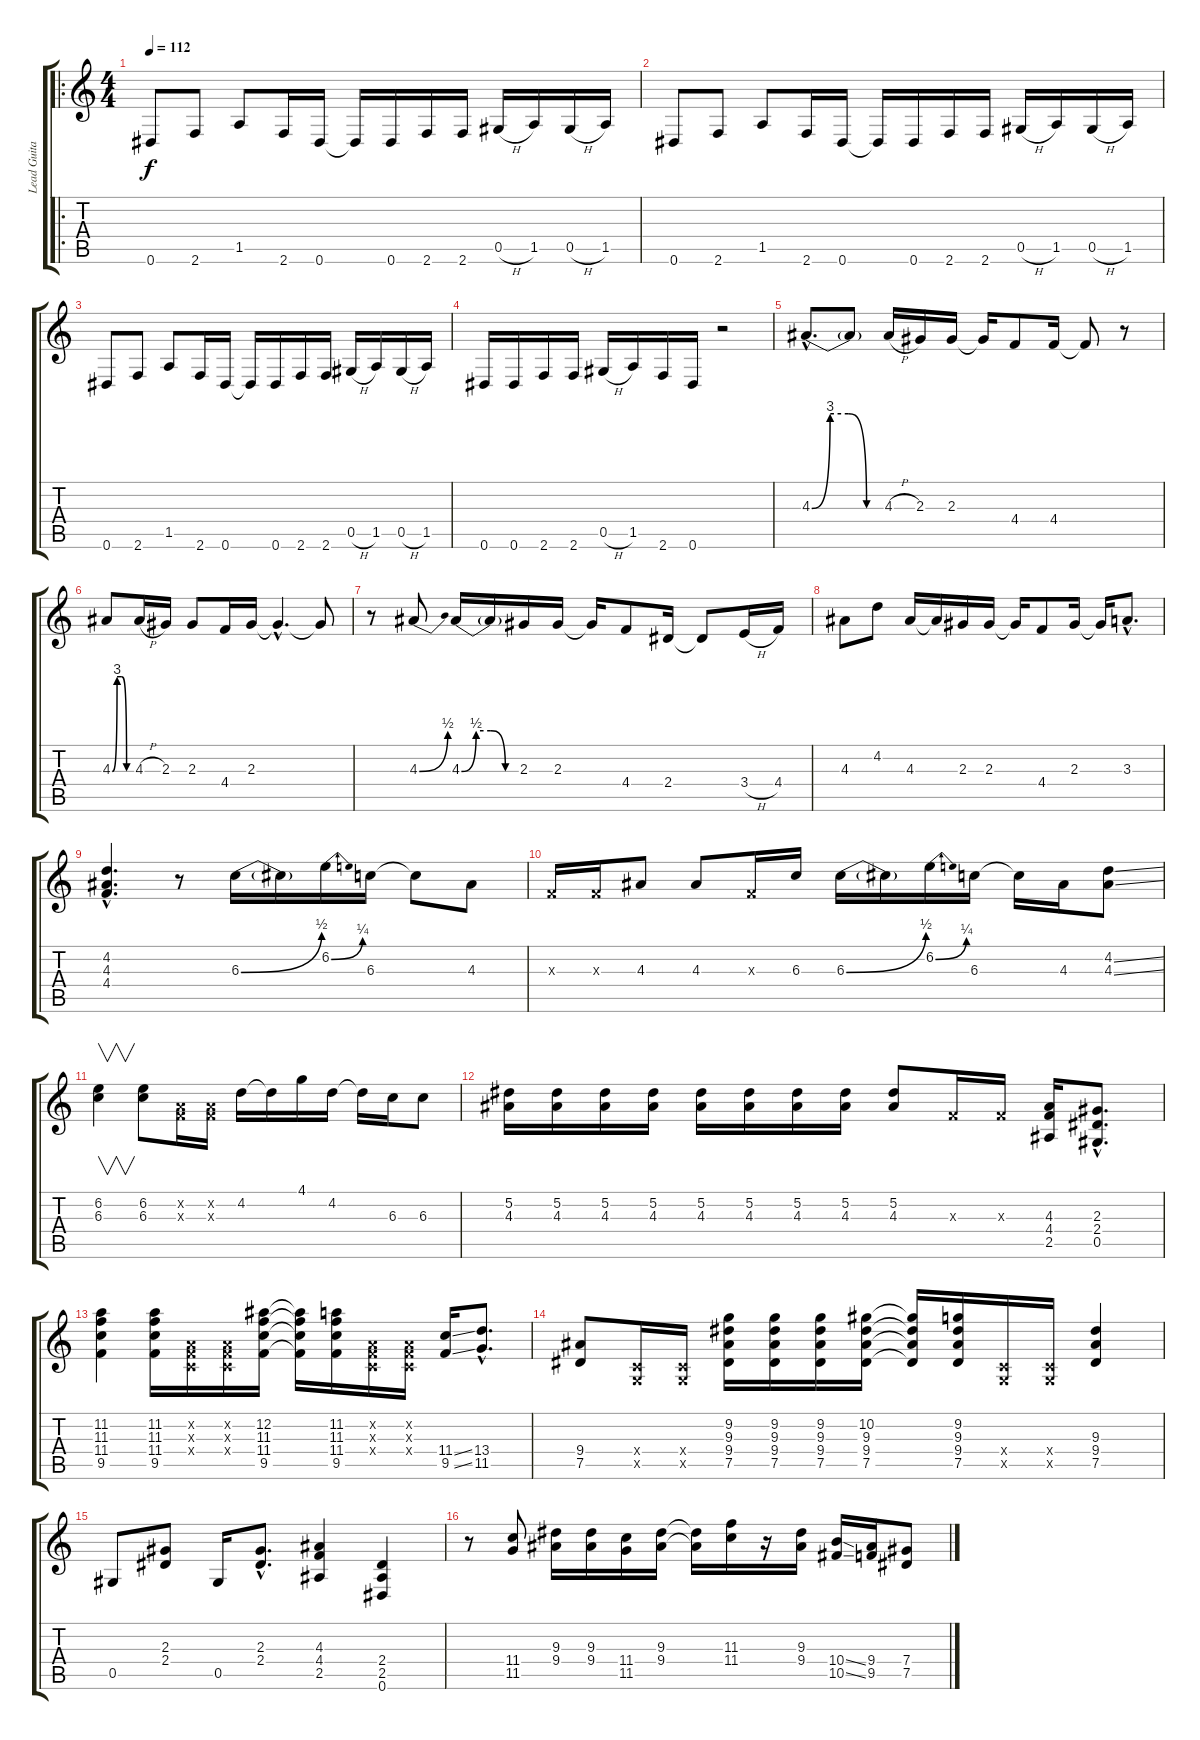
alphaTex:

\track ("Lead Guitar" "Lead Guita") {instrument overdrivenguitar}
\staff {score tabs}
\tuning (Eb4 Bb3 Gb3 Db3 Ab2 Eb2) {hide}
\ro
\ts (4 4)
\tempo 112
\clef g2
\ks c
0.6.8{dy f} 2.6.8 1.5.8 2.6.16 0.6.16 0.6{t}.16 0.6.16 2.6.16 2.6.16 0.5{h}.16 1.5.16 0.5{h}.16 1.5.16 |
0.6.8 2.6.8 1.5.8 2.6.16 0.6.16 0.6{t}.16 0.6.16 2.6.16 2.6.16 0.5{h}.16 1.5.16 0.5{h}.16 1.5.16 |
0.6.8 2.6.8 1.5.8 2.6.16 0.6.16 0.6{t}.16 0.6.16 2.6.16 2.6.16 0.5{h}.16 1.5.16 0.5{h}.16 1.5.16 |
0.6.16 0.6.16 2.6.16 2.6.16 0.5{h}.16 1.5.16 2.6.16 0.6.16 r.2 |
4.3{be (custom 0 0 15 12 30 12 45 0 60 0) hac}.8{d} 4.3{t}.8 4.3{h}.16 2.3.16 2.3.16 2.3{t}.16 4.4.8 4.4.16 4.4{t}.8 r.8 |
4.3{be (custom 0 0 15 12 30 12 45 0 60 0)}.8 4.3{h}.16 2.3.16 2.3.8 4.4.16 2.3.16 2.3{hac t}.4{d} 2.3{t}.8 |
r.8 4.3{be (bend 0 0 60 2)}.8 4.3{be (custom 0 0 15 2 30 2 45 0 60 0)}.16 4.3{t}.16 2.3.16 2.3.16 2.3{t}.16 4.4.8 2.4.16 2.4{t}.8 3.4{h}.16 4.4.16 |
4.3.8 4.2.8 4.3.16 4.3{t}.16 2.3.16 2.3.16 2.3{t}.16 4.4.8 2.3.16 2.3{t}.16 3.3{hac}.8{d} |
(4.2{hac} 4.3{hac} 4.4{hac}).4{d} r.8 6.3{be (bend 0 0 60 2)}.16 6.3{t}.16 6.2{be (bend 0 0 60 1)}.16 6.3.16 6.3{t}.8 4.3.8 |
-1.3{x}.16 -1.3{x}.16 4.3.8 4.3.8 -1.3{x}.16 6.3.16 6.3{be (bend 0 0 60 2)}.16 6.3{t}.16 6.2{be (bend 0 0 60 1)}.16 6.3.16 6.3{t}.16 4.3.16 (4.2{ss} 4.3{ss}).8 |
(6.2 6.3).4{v} (6.2 6.3).8 (-1.2{x} -1.3{x}).16 (-1.2{x} -1.3{x}).16 4.2.16 4.2{t}.16 4.1.16 4.2.16 4.2{t}.16 6.3.16 6.3.8 |
(5.2 4.3).16 (5.2 4.3).16 (5.2 4.3).16 (5.2 4.3).16 (5.2 4.3).16 (5.2 4.3).16 (5.2 4.3).16 (5.2 4.3).16 (5.2 4.3).8 -1.3{x}.16 -1.3{x}.16 (4.3 4.4 2.5).16 (2.3{hac} 2.4{hac} 0.5{hac}).8{d} |
(11.2 11.3 11.4 9.5).4 (11.2 11.3 11.4 9.5).16 (-1.2{x} -1.3{x} -1.4{x}).16 (-1.2{x} -1.3{x} -1.4{x}).16 (12.2 11.3 11.4 9.5).16 (12.2{t} 11.3{t} 11.4{t} 9.5{t}).16 (11.2 11.3 11.4 9.5).16 (-1.2{x} -1.3{x} -1.4{x}).16 (-1.2{x} -1.3{x} -1.4{x}).16 (11.4{ss} 9.5{ss}).16 (13.4{hac} 11.5{hac}).8{d} |
(9.4 7.5).8 (-1.4{x} -1.5{x}).16 (-1.4{x} -1.5{x}).16 (9.2 9.3 9.4 7.5).16 (9.2 9.3 9.4 7.5).16 (9.2 9.3 9.4 7.5).16 (10.2 9.3 9.4 7.5).16 (10.2{t} 9.3{t} 9.4{t} 7.5{t}).16 (9.2 9.3 9.4 7.5).16 (-1.4{x} -1.5{x}).16 (-1.4{x} -1.5{x}).16 (9.3 9.4 7.5).4 |
0.5.8 (2.3 2.4).8 0.5.16 (2.3{hac} 2.4{hac}).8{d} (4.3 4.4 2.5).4 (2.4 2.5 0.6).4 |
r.8 (11.4 11.5).8 (9.3 9.4).16 (9.3 9.4).16 (11.4 11.5).16 (9.3 9.4).16 (9.3{t} 9.4{t}).16 (11.3 11.4).16 r.16 (9.3 9.4).16 (10.4{ss} 10.5{ss}).16 (9.4 9.5).16 (7.4 7.5).8
